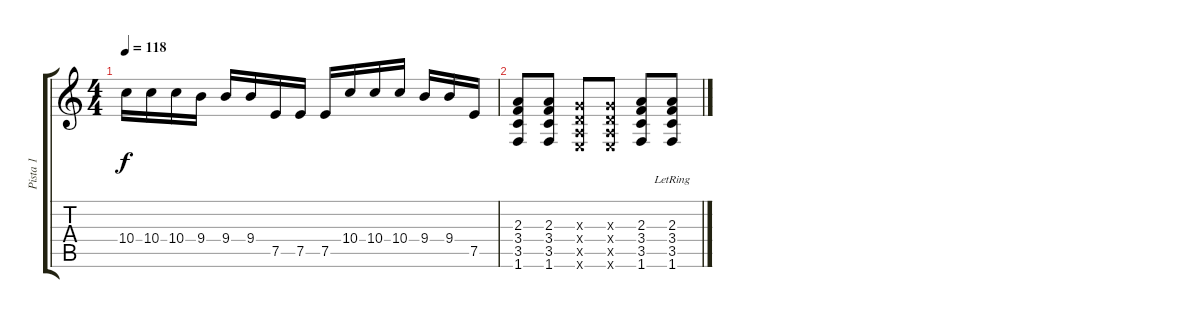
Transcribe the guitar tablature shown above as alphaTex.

\track ("Pista 1" "Pista 1") {instrument distortionguitar}
\staff {score tabs}
\tuning (E4 B3 G3 D3 A2 E2) {hide}
\ts (4 4)
\tempo 118
\clef g2
\ks c
10.4.16{dy f} 10.4.16 10.4.16 9.4.16 9.4.16 9.4.16 7.5.16 7.5.16 7.5.16 10.4.16 10.4.16 10.4.16 9.4.16 9.4.16 7.5.16 |
(2.3 3.4 3.5 1.6).8 (2.3 3.4 3.5 1.6).8 (0.3{x} 0.4{x} 0.5{x} 0.6{x}).8 (0.3{x} 0.4{x} 0.5{x} 0.6{x}).8 (2.3 3.4 3.5 1.6).8 (2.3{lr} 3.4{lr} 3.5{lr} 1.6{lr}).8
